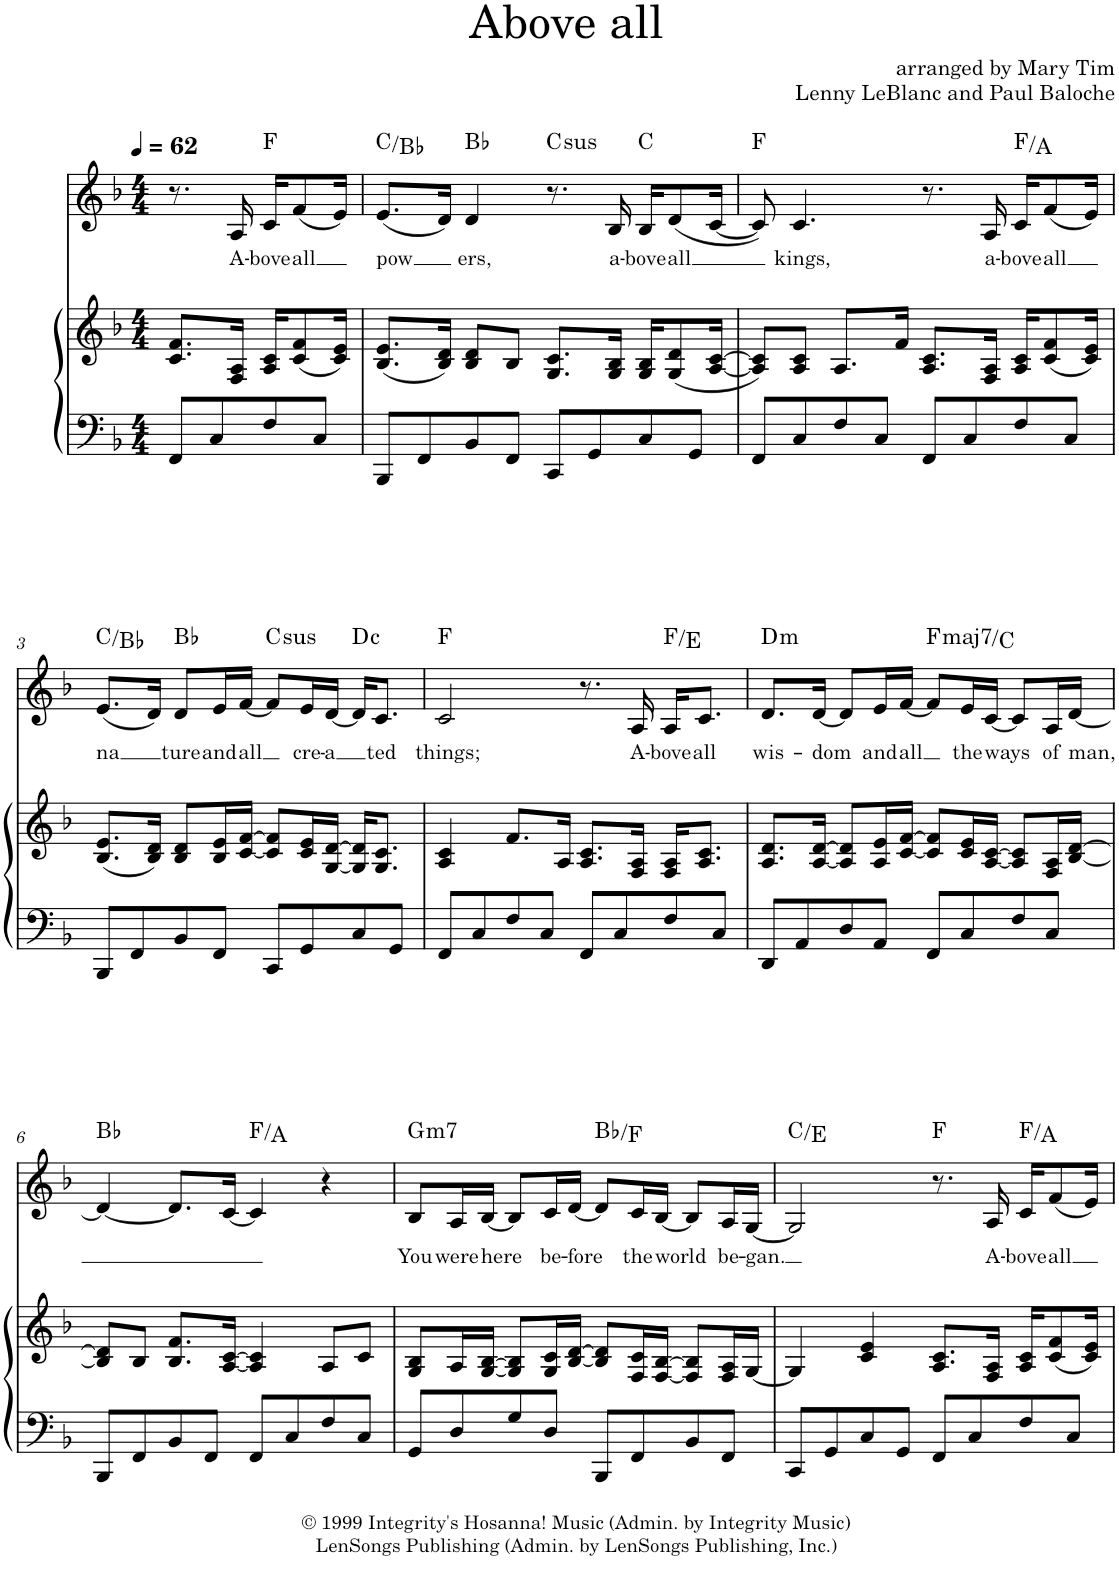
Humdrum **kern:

**kern	**kern	**kern	**text	**harte
*part2	*part2	*part1	*part1	*part1
*staff3	*staff2	*staff1	*staff1	*
*I"Piano	*	*I"Voice	*	*
*I'Pno	*	*	*	*
*clefF4	*clefG2	*clefG2	*	*
*k[b-]	*k[b-]	*k[b-]	*	*
*M4/4	*M4/4	*M4/4	*	*
*MM62	*MM62	*MM62	*	*
=	=	=	=	=
8FF/L	8.c/ 8.f/L	8.r	.	.
8C/	.	.	.	.
!	!	!	!LO:LY:b	!
.	16F/ 16A/Jk	16A/	A-	.
!	!	!	!LO:LY:b	!
8F/	16A/ 16c/KL	16c/KL	-bove	F:maj
!	!	!	!LO:LY:b	!
.	(8c/ 8f/	(8f/	all	.
8C/J	.	.	.	.
.	16c/ 16e/Jk)	16e/Jk)	.	.
=1	=1	=1	=1	=1
!	!	!	!LO:LY:b	!
8BBB-/L	(8.B-/ 8.e/L	(8.e/L	pow	C:maj/b7
8FF/	.	.	.	.
.	16B-/ 16d/Jk)	16d/Jk)	.	.
!	!	!	!LO:LY:b	!
8BB-/	8B-/ 8d/L	4d/	ers,	Bb:maj
8FF/J	8B-/J	.	.	.
!	!	!	!	!LO:H:kt=sus
8CC/L	8.G/ 8.c/L	8.r	.	C:sus4
8GG/	.	.	.	.
!	!	!	!LO:LY:b	!
.	16G/ 16B-/Jk	16B-/	a-	.
!	!	!	!LO:LY:b	!
8C/	16G/ 16B-/KL	16B-/KL	-bove	C:maj
!	!	!	!LO:LY:b	!
.	(8G/ 8d/	(8d/	all	.
8GG/J	.	.	.	.
.	[16A/ [16c/Jk	[16c/Jk	.	.
=2	=2	=2	=2	=2
8FF/L	8A/] 8c/]L)	8c/])	.	F:maj
!	!	!	!LO:LY:b	!
8C/	8A/ 8c/J	4.c/	kings,	.
8F/	8.A/L	.	.	.
8C/J	.	.	.	.
.	16f/Jk	.	.	.
8FF/L	8.A/ 8.c/L	8.r	.	.
8C/	.	.	.	.
!	!	!	!LO:LY:b	!
.	16F/ 16A/Jk	16A/	a-	.
!	!	!	!LO:LY:b	!
8F/	16A/ 16c/KL	16c/KL	-bove	F:maj/3
!	!	!	!LO:LY:b	!
.	(8c/ 8f/	(8f/	all	.
8C/J	.	.	.	.
.	16c/ 16e/Jk)	16e/Jk)	.	.
!!LO:LB:g=z
=3	=3	=3	=3	=3
!	!	!	!LO:LY:b	!
8BBB-/L	(8.B-/ 8.e/L	(8.e/L	na	C:maj/b7
8FF/	.	.	.	.
.	16B-/ 16d/Jk)	16d/Jk)	.	.
!	!	!	!LO:LY:b	!
8BB-/	8B-/ 8d/L	8d/L	ture	Bb:maj
!	!	!	!LO:LY:b	!
8FF/J	16B-/ 16e/L	16e/L	and	.
!	!	!	!LO:LY:b	!
.	[16c/ [16f/JJ	[16f/JJ	all	.
!	!	!	!	!LO:H:kt=sus
8CC/L	8c/] 8f/]L	8f/L]	.	C:sus4
!	!	!	!LO:LY:b	!
8GG/	16c/ 16e/L	16e/L	cre-	.
!	!	!	!LO:LY:b	!
.	[16G/ [16d/JJ	[16d/JJ	-a	.
!	!	!	!	!LO:H:kt=c
8C/	16G/] 16d/]KL	16d/KL]	.	.
!	!	!	!LO:LY:b	!
.	8.G/ 8.c/J	8.c/J	ted	.
8GG/J	.	.	.	.
=4	=4	=4	=4	=4
!	!	!	!LO:LY:b	!
8FF/L	4A/ 4c/	2c/	things;	F:maj
8C/	.	.	.	.
8F/	8.f/L	.	.	.
8C/J	.	.	.	.
.	16A/Jk	.	.	.
8FF/L	8.A/ 8.c/L	8.r	.	.
8C/	.	.	.	.
!	!	!	!LO:LY:b	!
.	16F/ 16A/Jk	16A/	A-	.
!	!	!	!LO:LY:b	!
8F/	16F/ 16A/KL	16A/KL	-bove	F:maj/7
!	!	!	!LO:LY:b	!
.	8.A/ 8.c/J	8.c/J	all	.
8C/J	.	.	.	.
=5	=5	=5	=5	=5
!	!	!	!LO:LY:b	!LO:H:kt=m
8DD/L	8.A/ 8.d/L	8.d/L	wis-	D:min
8AA/	.	.	.	.
!	!	!	!LO:LY:b	!
.	[16A/ [16d/Jk	[16d/Jk	-dom	.
8D/	8A/] 8d/]L	8d/L]	.	.
!	!	!	!LO:LY:b	!
8AA/J	16A/ 16e/L	16e/L	and	.
!	!	!	!LO:LY:b	!
.	[16c/ [16f/JJ	[16f/JJ	all	.
!	!	!	!	!LO:H:kt=maj7
8FF/L	8c/] 8f/]L	8f/L]	.	F:maj7/5
!	!	!	!LO:LY:b	!
8C/	16c/ 16e/L	16e/L	the	.
!	!	!	!LO:LY:b	!
.	[16A/ [16c/JJ	[16c/JJ	ways	.
8F/	8A/] 8c/]L	8c/L]	.	.
!	!	!	!LO:LY:b	!
8C/J	16F/ 16A/L	16A/L	of	.
!	!	!	!LO:LY:b	!
.	[16B-/ [16d/JJ	[16d/JJ	man,	.
!!LO:LB:g=z
=6	=6	=6	=6	=6
8BBB-/L	8B-/] 8d/]L	4d/_	.	Bb:maj
8FF/	8B-/J	.	.	.
8BB-/	8.B-/ 8.f/L	8.d/L]	.	.
8FF/J	.	.	.	.
.	[16A/ [16c/Jk	[16c/Jk	.	.
8FF/L	4A/] 4c/]	4c/]	.	F:maj/3
8C/	.	.	.	.
8F/	8A/L	4r	.	.
8C/J	8c/J	.	.	.
=7	=7	=7	=7	=7
!	!	!	!LO:LY:b	!LO:H:kt=m7
8GG/L	8G/ 8B-/L	8B-/L	You	G:min7
!	!	!	!LO:LY:b	!
8D/	16A/L	16A/L	were	.
!	!	!	!LO:LY:b	!
.	[16G/ [16B-/JJ	[16B-/JJ	here	.
8G/	8G/] 8B-/]L	8B-/L]	.	.
!	!	!	!LO:LY:b	!
8D/J	16G/ 16c/L	16c/L	be-	.
!	!	!	!LO:LY:b	!
.	[16B-/ [16d/JJ	[16d/JJ	-fore	.
8BBB-/L	8B-/] 8d/]L	8d/L]	.	Bb:maj/5
!	!	!	!LO:LY:b	!
8FF/	16F/ 16c/L	16c/L	the	.
!	!	!	!LO:LY:b	!
.	[16F/ [16B-/JJ	[16B-/JJ	world	.
8BB-/	8F/] 8B-/]L	8B-/L]	.	.
!	!	!	!LO:LY:b	!
8FF/J	16F/ 16A/L	16A/L	be-	.
!	!	!	!LO:LY:b	!
.	[16G/JJ	[16G/JJ	-gan.	.
=8	=8	=8	=8	=8
8CC/L	4G/]	2G/]	.	C:maj/3
8GG/	.	.	.	.
8C/	4c/ 4e/	.	.	.
8GG/J	.	.	.	.
8FF/L	8.A/ 8.c/L	8.r	.	F:maj
8C/	.	.	.	.
!	!	!	!LO:LY:b	!
.	16F/ 16A/Jk	16A/	A-	.
!	!	!	!LO:LY:b	!
8F/	16A/ 16c/KL	16c/KL	-bove	F:maj/3
!	!	!	!LO:LY:b	!
.	(8c/ 8f/	(8f/	all	.
8C/J	.	.	.	.
.	16c/ 16e/Jk)	16e/Jk)	.	.
=	=	=	=	=
*-	*-	*-	*-	*-
